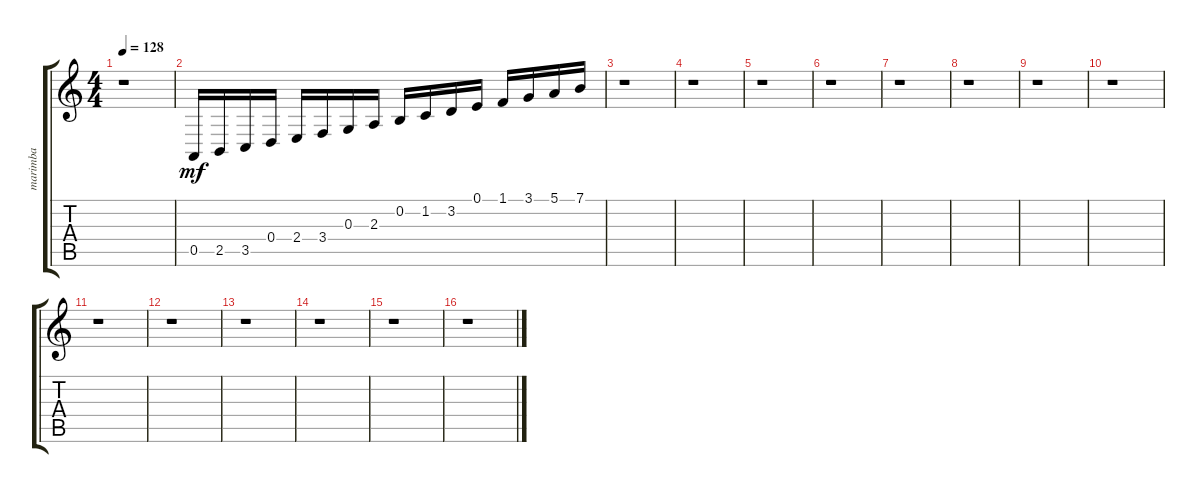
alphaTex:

\track ("marimba" "marimba") {instrument marimba}
\staff {score tabs}
\tuning (E4 B3 G3 D3 A2 E2) {hide}
\ts (4 4)
\tempo 128
\clef g2
\ks c
r.1{dy mf} |
0.5.16{balance 0} 2.5.16{balance 0} 3.5.16{balance 1} 0.4.16{balance 2} 2.4.16{balance 3} 3.4.16{balance 4} 0.3.16{balance 5} 2.3.16{balance 6} 0.2.16{balance 7} 1.2.16{balance 8} 3.2.16{balance 9} 0.1.16{balance 10} 1.1.16{balance 12} 3.1.16{balance 13} 5.1.16{balance 14} 7.1.16{balance 15} |
r.1 |
r.1 |
r.1 |
r.1 |
r.1 |
r.1 |
r.1 |
r.1 |
r.1 |
r.1 |
r.1 |
r.1 |
r.1 |
r.1
